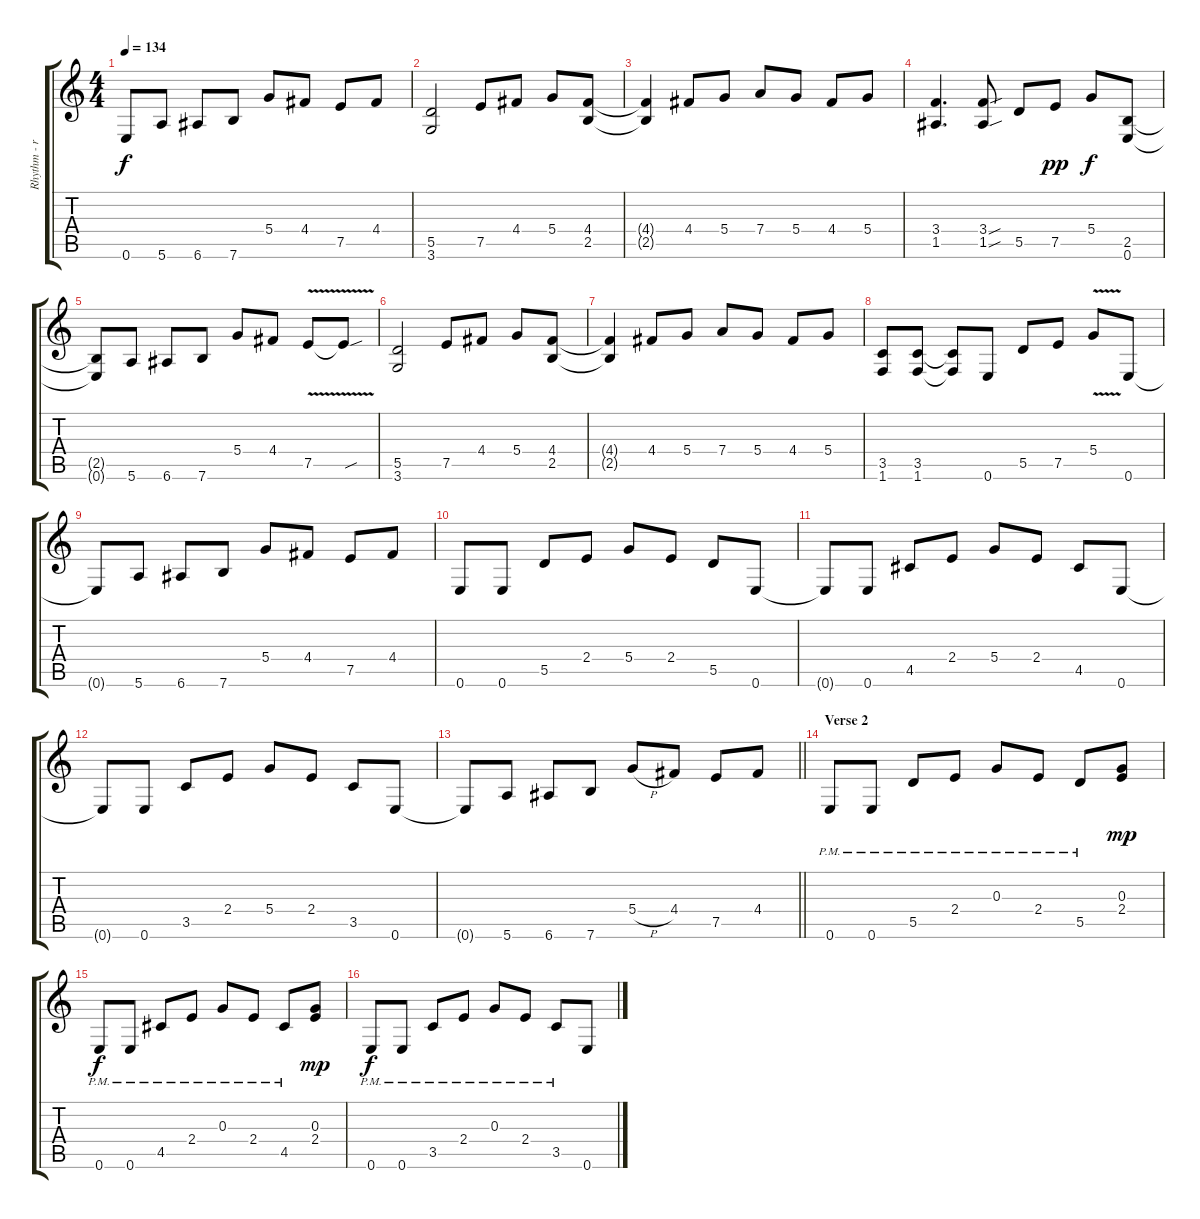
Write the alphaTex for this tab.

\track ("Rhythm - right" "Rhythm - r") {instrument distortionguitar}
\staff {score tabs}
\tuning (E4 B3 G3 D3 A2 E2) {hide}
\ts (4 4)
\tempo 134
\clef g2
\ks c
0.6{t}.8{dy f} 5.6.8 6.6.8 7.6.8 5.4.8 4.4.8 7.5.8 4.4.8 |
(5.5 3.6).2 7.5.8 4.4.8 5.4.8 (4.4 2.5).8 |
(4.4{t} 2.5{t}).4 4.4.8 5.4.8 7.4.8 5.4.8 4.4.8 5.4.8 |
(3.4 1.5).4{d} (3.4{sou} 1.5{sou}).8 5.5.8 7.5.8{dy pp} 5.4.8{dy f} (2.5 0.6).8 |
(2.5{t} 0.6{t}).8 5.6.8 6.6.8 7.6.8 5.4.8 4.4.8 7.5{v}.8 7.5{sou t}.8 |
(5.5 3.6).2 7.5.8 4.4.8 5.4.8 (4.4 2.5).8 |
(4.4{t} 2.5{t}).4 4.4.8 5.4.8 7.4.8 5.4.8 4.4.8 5.4.8 |
(3.5 1.6).8 (3.5 1.6).8 (3.5{t} 1.6{t}).8 0.6.8 5.5.8 7.5.8 5.4{v}.8 0.6.8 |
0.6{t}.8 5.6.8 6.6.8 7.6.8 5.4.8 4.4.8 7.5.8 4.4.8 |
0.6.8 0.6.8 5.5.8 2.4.8 5.4.8 2.4.8 5.5.8 0.6.8 |
0.6{t}.8 0.6.8 4.5.8 2.4.8 5.4.8 2.4.8 4.5.8 0.6.8 |
0.6{t}.8 0.6.8 3.5.8 2.4.8 5.4.8 2.4.8 3.5.8 0.6.8 |
\barLineRight lightlight
0.6{t}.8 5.6.8 6.6.8 7.6.8 5.4{h}.8 4.4.8 7.5.8 4.4.8 |
\section ("" "Verse 2")
0.6{pm}.8 0.6{pm}.8 5.5{pm}.8 2.4{pm}.8 0.3{pm}.8 2.4{pm}.8 5.5{pm}.8 (0.3 2.4).8{dy mp} |
0.6{pm}.8{dy f} 0.6{pm}.8 4.5{pm}.8 2.4{pm}.8 0.3{pm}.8 2.4{pm}.8 4.5{pm}.8 (0.3 2.4).8{dy mp} |
0.6{pm}.8{dy f} 0.6{pm}.8 3.5{pm}.8 2.4{pm}.8 0.3{pm}.8 2.4{pm}.8 3.5{pm}.8 0.6.8
